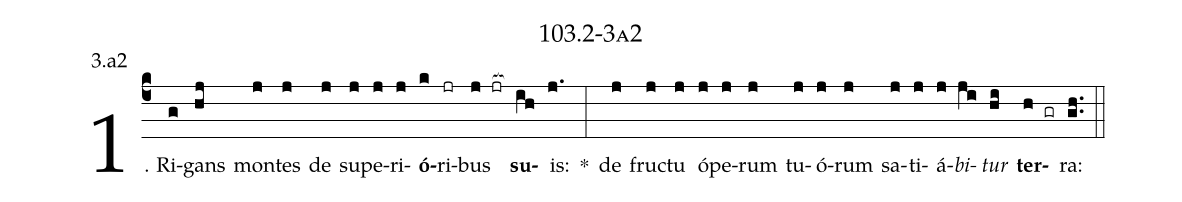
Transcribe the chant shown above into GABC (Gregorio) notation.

name: 103.2-3a2;
annotation: 3.a2;
%%
(c4)1. Ri(g)gans(hj) mon(j)tes(j) de(j) su(j)pe(j)ri(j)<b>ó</b>(k)ri(jr)bus(j jr[ocb:1{]) <b>su</b>(ih[ocb:0}])is:(j.) *(:) de(j) fruc(j)tu(j) ó(j)pe(j)rum(j) tu(j)ó(j)rum(j) sa(j)ti(j)á(j)<i>bi</i>(ji)<i>tur</i>(hi) <b>ter</b>(h gr)ra:(gh..) (::)


%E(j) u(j) o(ji) u(hi) a(h) e.(gh..) (::)
